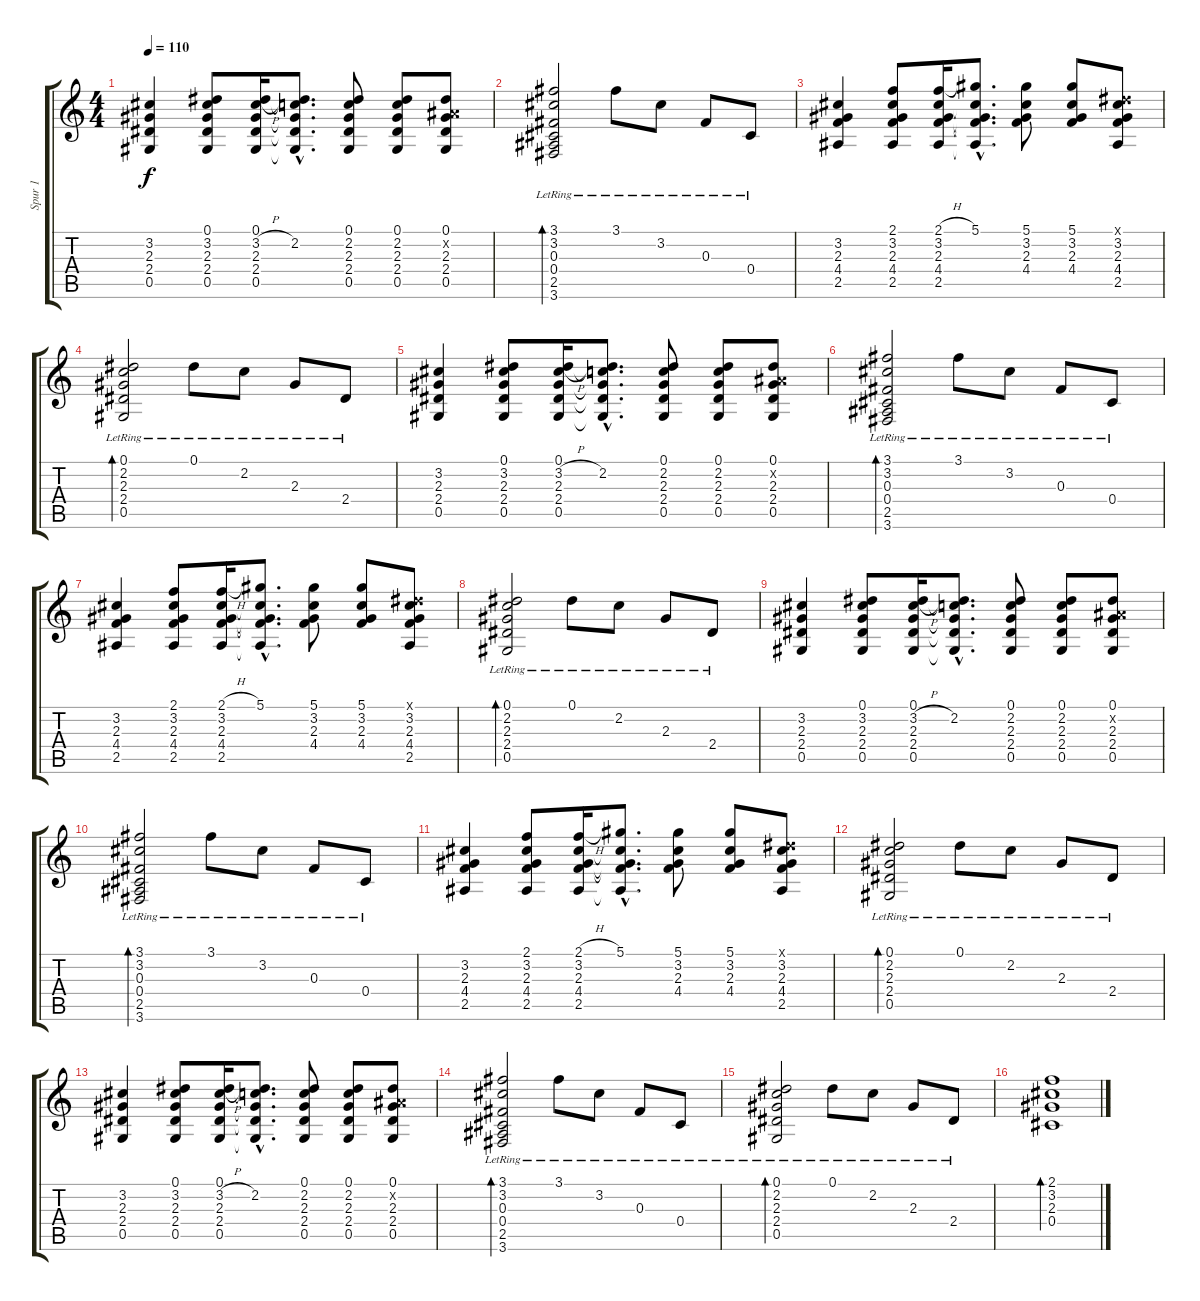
\track ("Spur 1" "Spur 1") {instrument acousticguitarnylon}
\staff {score tabs}
\tuning (Eb4 Bb3 Gb3 Db3 Ab2 Eb2) {hide}
\ts (4 4)
\tempo 110
\clef g2
\ks c
(3.2 2.3 2.4 0.5).4{dy f} (0.1 3.2 2.3 2.4 0.5).8 (0.1 3.2{h} 2.3 2.4 0.5).16 (0.1{hac t} 2.2{hac} 2.3{hac t} 2.4{hac t} 0.5{hac t}).8{d} (0.1 2.2 2.3 2.4 0.5).8 (0.1 2.2 2.3 2.4 0.5).8 (0.1 0.2{x} 2.3 2.4 0.5).8 |
(3.1{lr} 3.2{lr} 0.3{lr} 0.4{lr} 2.5{lr} 3.6{lr}).2{bd 120} 3.1{lr}.8 3.2{lr}.8 0.3{lr}.8 0.4{lr}.8 |
(3.2 2.3 4.4 2.5).4 (2.1 3.2 2.3 4.4 2.5).8 (2.1{h} 3.2 2.3 4.4 2.5).16 (5.1{hac} 3.2{hac t} 2.3{hac t} 4.4{hac t} 2.5{hac t}).8{d} (5.1 3.2 2.3 4.4).8 (5.1 3.2 2.3 4.4).8 (0.1{x} 3.2 2.3 4.4 2.5).8 |
(0.1{lr} 2.2{lr} 2.3{lr} 2.4{lr} 0.5{lr}).2{bd 120} 0.1{lr}.8 2.2{lr}.8 2.3{lr}.8 2.4{lr}.8 |
(3.2 2.3 2.4 0.5).4 (0.1 3.2 2.3 2.4 0.5).8 (0.1 3.2{h} 2.3 2.4 0.5).16 (0.1{hac t} 2.2{hac} 2.3{hac t} 2.4{hac t} 0.5{hac t}).8{d} (0.1 2.2 2.3 2.4 0.5).8 (0.1 2.2 2.3 2.4 0.5).8 (0.1 0.2{x} 2.3 2.4 0.5).8 |
(3.1{lr} 3.2{lr} 0.3{lr} 0.4{lr} 2.5{lr} 3.6{lr}).2{bd 120} 3.1{lr}.8 3.2{lr}.8 0.3{lr}.8 0.4{lr}.8 |
(3.2 2.3 4.4 2.5).4 (2.1 3.2 2.3 4.4 2.5).8 (2.1{h} 3.2 2.3 4.4 2.5).16 (5.1{hac} 3.2{hac t} 2.3{hac t} 4.4{hac t} 2.5{hac t}).8{d} (5.1 3.2 2.3 4.4).8 (5.1 3.2 2.3 4.4).8 (0.1{x} 3.2 2.3 4.4 2.5).8 |
(0.1{lr} 2.2{lr} 2.3{lr} 2.4{lr} 0.5{lr}).2{bd 120} 0.1{lr}.8 2.2{lr}.8 2.3{lr}.8 2.4{lr}.8 |
(3.2 2.3 2.4 0.5).4 (0.1 3.2 2.3 2.4 0.5).8 (0.1 3.2{h} 2.3 2.4 0.5).16 (0.1{hac t} 2.2{hac} 2.3{hac t} 2.4{hac t} 0.5{hac t}).8{d} (0.1 2.2 2.3 2.4 0.5).8 (0.1 2.2 2.3 2.4 0.5).8 (0.1 0.2{x} 2.3 2.4 0.5).8 |
(3.1{lr} 3.2{lr} 0.3{lr} 0.4{lr} 2.5{lr} 3.6{lr}).2{bd 120} 3.1{lr}.8 3.2{lr}.8 0.3{lr}.8 0.4{lr}.8 |
(3.2 2.3 4.4 2.5).4 (2.1 3.2 2.3 4.4 2.5).8 (2.1{h} 3.2 2.3 4.4 2.5).16 (5.1{hac} 3.2{hac t} 2.3{hac t} 4.4{hac t} 2.5{hac t}).8{d} (5.1 3.2 2.3 4.4).8 (5.1 3.2 2.3 4.4).8 (0.1{x} 3.2 2.3 4.4 2.5).8 |
(0.1{lr} 2.2{lr} 2.3{lr} 2.4{lr} 0.5{lr}).2{bd 120} 0.1{lr}.8 2.2{lr}.8 2.3{lr}.8 2.4{lr}.8 |
(3.2 2.3 2.4 0.5).4 (0.1 3.2 2.3 2.4 0.5).8 (0.1 3.2{h} 2.3 2.4 0.5).16 (0.1{hac t} 2.2{hac} 2.3{hac t} 2.4{hac t} 0.5{hac t}).8{d} (0.1 2.2 2.3 2.4 0.5).8 (0.1 2.2 2.3 2.4 0.5).8 (0.1 0.2{x} 2.3 2.4 0.5).8 |
(3.1{lr} 3.2{lr} 0.3{lr} 0.4{lr} 2.5{lr} 3.6{lr}).2{bd 120} 3.1{lr}.8 3.2{lr}.8 0.3{lr}.8 0.4{lr}.8 |
(0.1{lr} 2.2{lr} 2.3{lr} 2.4{lr} 0.5{lr}).2{bd 120} 0.1{lr}.8 2.2{lr}.8 2.3{lr}.8 2.4{lr}.8 |
(2.1 3.2 2.3 0.4).1{bd 120}
